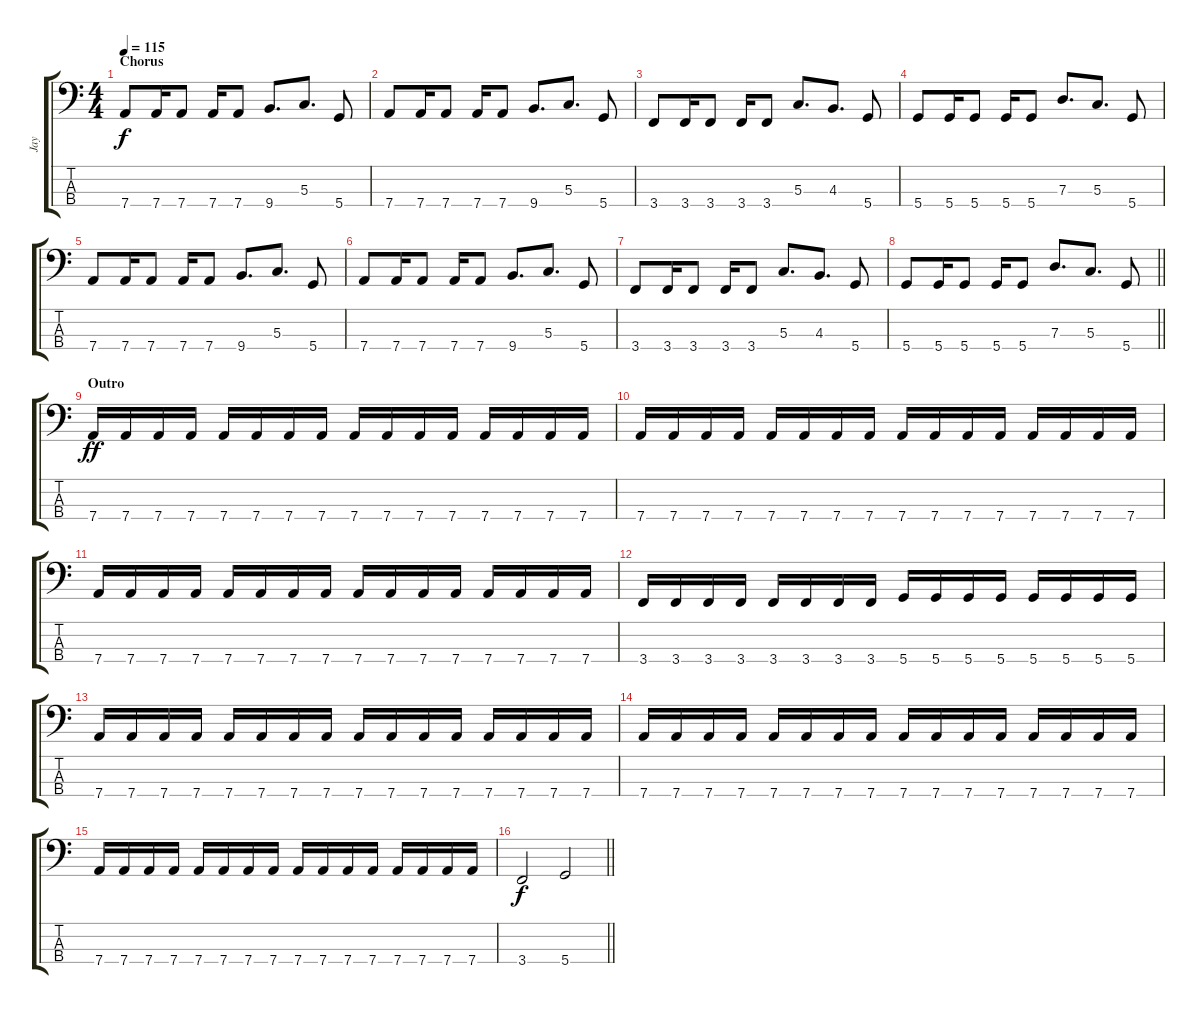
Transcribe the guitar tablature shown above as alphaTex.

\track ("Jay" "Jay") {instrument electricbasspick}
\staff {score tabs}
\tuning (F2 C2 G1 D1) {hide}
\ts (4 4)
\section ("" "Chorus")
\tempo 115
\clef f4
\ks c
7.4.8{dy f} 7.4.16 7.4.8 7.4.16 7.4.8 9.4.8{d} 5.3.8{d} 5.4.8 |
7.4.8 7.4.16 7.4.8 7.4.16 7.4.8 9.4.8{d} 5.3.8{d} 5.4.8 |
3.4.8 3.4.16 3.4.8 3.4.16 3.4.8 5.3.8{d} 4.3.8{d} 5.4.8 |
5.4.8 5.4.16 5.4.8 5.4.16 5.4.8 7.3.8{d} 5.3.8{d} 5.4.8 |
7.4.8 7.4.16 7.4.8 7.4.16 7.4.8 9.4.8{d} 5.3.8{d} 5.4.8 |
7.4.8 7.4.16 7.4.8 7.4.16 7.4.8 9.4.8{d} 5.3.8{d} 5.4.8 |
3.4.8 3.4.16 3.4.8 3.4.16 3.4.8 5.3.8{d} 4.3.8{d} 5.4.8 |
\barLineRight lightlight
5.4.8 5.4.16 5.4.8 5.4.16 5.4.8 7.3.8{d} 5.3.8{d} 5.4.8 |
\section ("" "Outro")
7.4.16{dy ff} 7.4.16 7.4.16 7.4.16 7.4.16 7.4.16 7.4.16 7.4.16 7.4.16 7.4.16 7.4.16 7.4.16 7.4.16 7.4.16 7.4.16 7.4.16 |
7.4.16 7.4.16 7.4.16 7.4.16 7.4.16 7.4.16 7.4.16 7.4.16 7.4.16 7.4.16 7.4.16 7.4.16 7.4.16 7.4.16 7.4.16 7.4.16 |
7.4.16 7.4.16 7.4.16 7.4.16 7.4.16 7.4.16 7.4.16 7.4.16 7.4.16 7.4.16 7.4.16 7.4.16 7.4.16 7.4.16 7.4.16 7.4.16 |
3.4.16 3.4.16 3.4.16 3.4.16 3.4.16 3.4.16 3.4.16 3.4.16 5.4.16 5.4.16 5.4.16 5.4.16 5.4.16 5.4.16 5.4.16 5.4.16 |
7.4.16 7.4.16 7.4.16 7.4.16 7.4.16 7.4.16 7.4.16 7.4.16 7.4.16 7.4.16 7.4.16 7.4.16 7.4.16 7.4.16 7.4.16 7.4.16 |
7.4.16 7.4.16 7.4.16 7.4.16 7.4.16 7.4.16 7.4.16 7.4.16 7.4.16 7.4.16 7.4.16 7.4.16 7.4.16 7.4.16 7.4.16 7.4.16 |
7.4.16 7.4.16 7.4.16 7.4.16 7.4.16 7.4.16 7.4.16 7.4.16 7.4.16 7.4.16 7.4.16 7.4.16 7.4.16 7.4.16 7.4.16 7.4.16 |
\barLineRight lightlight
3.4.2{dy f} 5.4.2
